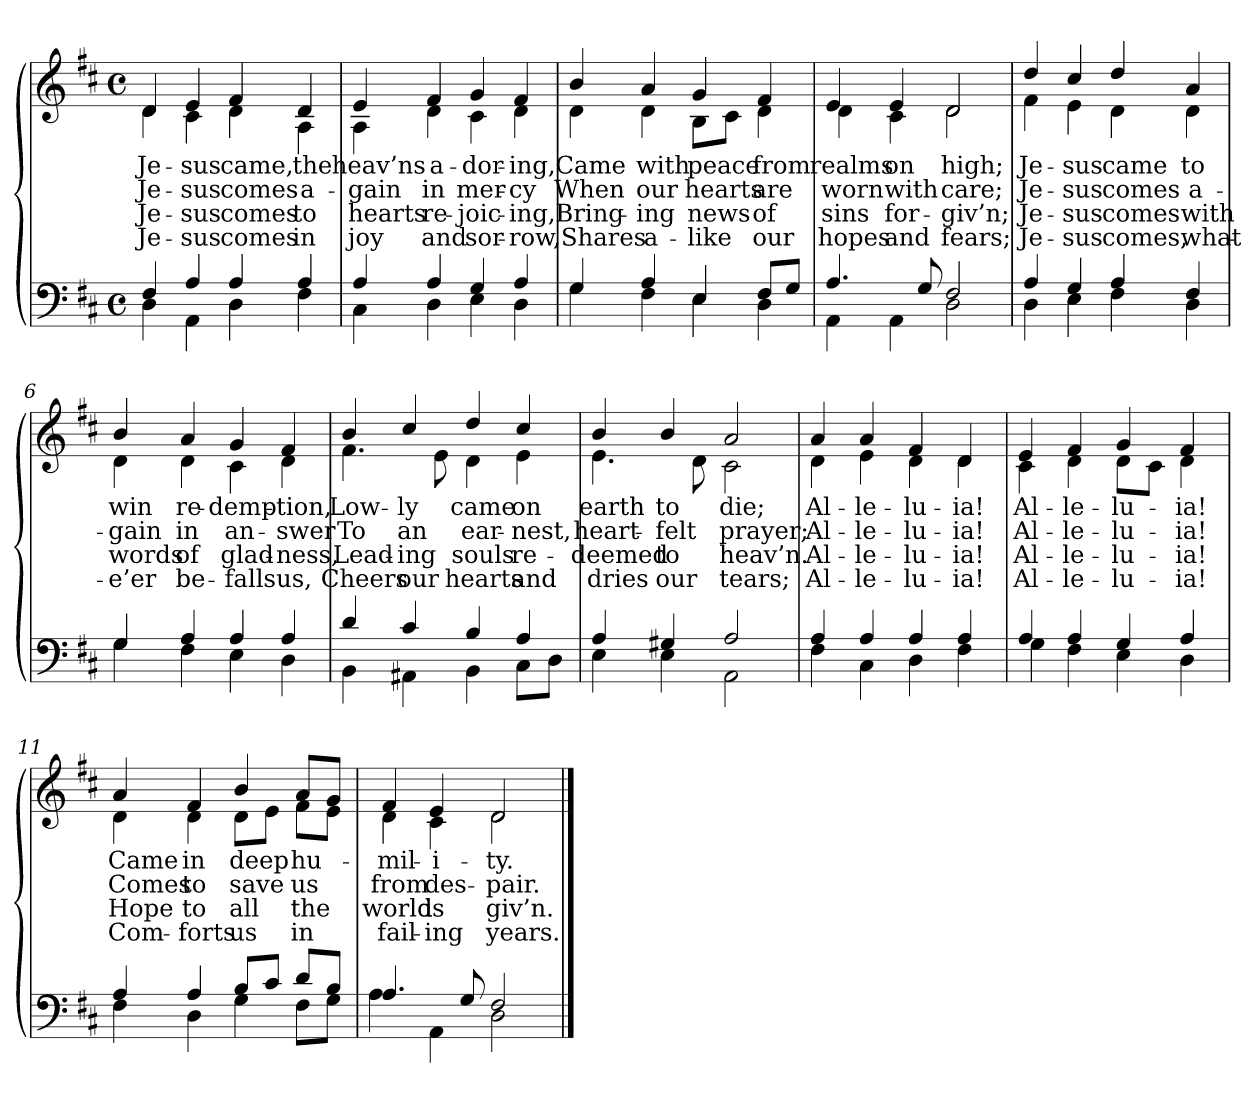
**kern	**kern	**text	**text	**text	**text
*part2	*part1	*part1	*part1	*part1	*part1
*staff2	*staff1	*staff1	*staff1	*staff1	*staff1
*clefF4	*clefG2	*	*	*	*
*k[f#c#]	*k[f#c#]	*	*	*	*
*M4/4	*M4/4	*	*	*	*
*met(c)	*met(c)	*	*	*	*
=1	=1	=1	=1	=1	=1
*^	*	*	*	*	*
!	!	!LO:TX:b:i:t=Verse	!	!	!	!
!	!	!	!LO:LY:b	!LO:LY:b	!LO:LY:b	!LO:LY:b
*	*	*^	*	*	*	*
4F#/	4D\	4d/	4d\	Je-	Je-	Je-	Je-
!	!	!	!	!LO:LY:b	!LO:LY:b	!LO:LY:b	!LO:LY:b
4A/	4AA\	4e/	4c#\	-sus	-sus	-sus	-sus
!	!	!	!	!LO:LY:b	!LO:LY:b	!LO:LY:b	!LO:LY:b
4A/	4D\	4f#/	4d\	came,	comes	comes	comes
!	!	!	!	!LO:LY:b	!LO:LY:b	!LO:LY:b	!LO:LY:b
4A/	4F#\	4d/	4A\	the	a-	to	in
=2	=2	=2	=2	=2	=2	=2	=2
!	!	!	!	!LO:LY:b	!LO:LY:b	!LO:LY:b	!LO:LY:b
4A/	4C#\	4e/	4A\	heav’ns	-gain	hearts	joy
!	!	!	!	!LO:LY:b	!LO:LY:b	!LO:LY:b	!LO:LY:b
4A/	4D\	4f#/	4d\	a-	in	re-	and
!	!	!	!	!LO:LY:b	!LO:LY:b	!LO:LY:b	!LO:LY:b
4G/	4E\	4g/	4c#\	-dor-	mer-	-joic-	sor-
!	!	!	!	!LO:LY:b	!LO:LY:b	!LO:LY:b	!LO:LY:b
4A/	4D\	4f#/	4d\	-ing,	-cy	-ing,	-row,
!!LO:LB:g=z	!!
=3	=3	=3	=3	=3	=3	=3	=3
!	!	!	!	!LO:LY:b	!LO:LY:b	!LO:LY:b	!LO:LY:b
4G/	4G\	4b/	4d\	Came	When	Bring-	Shares
!	!	!	!	!LO:LY:b	!LO:LY:b	!LO:LY:b	!LO:LY:b
4A/	4F#\	4a/	4d\	with	our	-ing	a-
!	!	!	!	!LO:LY:b	!LO:LY:b	!LO:LY:b	!LO:LY:b
4E/	4E\	4g/	8B\L	peace	hearts	news	-like
.	.	.	8c#\J	.	.	.	.
!	!	!	!	!LO:LY:b	!LO:LY:b	!LO:LY:b	!LO:LY:b
8F#/L	4D\	4f#/	4d\	from	are	of	our
8G/J	.	.	.	.	.	.	.
=4	=4	=4	=4	=4	=4	=4	=4
!	!	!	!	!LO:LY:b	!LO:LY:b	!LO:LY:b	!LO:LY:b
4.A/	4AA\	4e/	4d\	realms	worn	sins	hopes
!	!	!	!	!LO:LY:b	!LO:LY:b	!LO:LY:b	!LO:LY:b
.	4AA\	4e/	4c#\	on	with	for-	and
8G/	.	.	.	.	.	.	.
!	!	!	!	!LO:LY:b	!LO:LY:b	!LO:LY:b	!LO:LY:b
2F#/	2D\	2d/	2d\	high;	care;	-giv’n;	fears;
!!LO:LB:g=z	!!
=5	=5	=5	=5	=5	=5	=5	=5
!	!	!	!	!LO:LY:b	!LO:LY:b	!LO:LY:b	!LO:LY:b
4A/	4D\	4dd/	4f#\	Je-	Je-	Je-	Je-
!	!	!	!	!LO:LY:b	!LO:LY:b	!LO:LY:b	!LO:LY:b
4G/	4E\	4cc#/	4e\	-sus	-sus	-sus	-sus
!	!	!	!	!LO:LY:b	!LO:LY:b	!LO:LY:b	!LO:LY:b
4A/	4F#\	4dd/	4d\	came	comes	comes	comes,
!	!	!	!	!LO:LY:b	!LO:LY:b	!LO:LY:b	!LO:LY:b
4F#/	4D\	4a/	4d\	to	a-	with	what-
=6	=6	=6	=6	=6	=6	=6	=6
!	!	!	!	!LO:LY:b	!LO:LY:b	!LO:LY:b	!LO:LY:b
4G/	4G\	4b/	4d\	win	-gain	words	-e’er
!	!	!	!	!LO:LY:b	!LO:LY:b	!LO:LY:b	!LO:LY:b
4A/	4F#\	4a/	4d\	re-	in	of	be-
!	!	!	!	!LO:LY:b	!LO:LY:b	!LO:LY:b	!LO:LY:b
4A/	4E\	4g/	4c#\	-demp-	an-	glad-	-falls
!	!	!	!	!LO:LY:b	!LO:LY:b	!LO:LY:b	!LO:LY:b
4A/	4D\	4f#/	4d\	-tion,	-swer	-ness,	us,
!!LO:LB:g=z	!!
=7	=7	=7	=7	=7	=7	=7	=7
!	!	!	!	!LO:LY:b	!LO:LY:b	!LO:LY:b	!LO:LY:b
4d/	4BB\	4b/	4.f#\	Low-	To	Lead-	Cheers
!	!	!	!	!LO:LY:b	!LO:LY:b	!LO:LY:b	!LO:LY:b
4c#/	4AA#X\	4cc#/	.	-ly	an	-ing	our
.	.	.	8e\	.	.	.	.
!	!	!	!	!LO:LY:b	!LO:LY:b	!LO:LY:b	!LO:LY:b
4B/	4BB\	4dd/	4d\	came	ear-	souls	hearts
!	!	!	!	!LO:LY:b	!LO:LY:b	!LO:LY:b	!LO:LY:b
4A/	8C#\L	4cc#/	4e\	on	-nest,	re-	and
.	8D\J	.	.	.	.	.	.
=8	=8	=8	=8	=8	=8	=8	=8
!	!	!	!	!LO:LY:b	!LO:LY:b	!LO:LY:b	!LO:LY:b
4A/	4E\	4b/	4.e\	earth	heart--	-deemed	dries
!	!	!	!	!LO:LY:b	!LO:LY:b	!LO:LY:b	!LO:LY:b
4G#X/	4E\	4b/	.	to	-felt	to	our
.	.	.	8d\	.	.	.	.
!	!	!	!	!LO:LY:b	!LO:LY:b	!LO:LY:b	!LO:LY:b
2A/	2AA\	2a/	2c#\	die;	prayer;	heav’n.	tears;
!!LO:LB:g=z	!!
=9	=9	=9	=9	=9	=9	=9	=9
!	!	!	!	!LO:LY:b	!LO:LY:b	!LO:LY:b	!LO:LY:b
4A/	4F#\	4a/	4d\	Al-	Al-	Al-	Al-
!	!	!	!	!LO:LY:b	!LO:LY:b	!LO:LY:b	!LO:LY:b
4A/	4C#\	4a/	4e\	-le-	-le-	-le-	-le-
!	!	!	!	!LO:LY:b	!LO:LY:b	!LO:LY:b	!LO:LY:b
4A/	4D\	4f#/	4d\	-lu-	-lu-	-lu-	-lu-
!	!	!	!	!LO:LY:b	!LO:LY:b	!LO:LY:b	!LO:LY:b
4A/	4F#\	4d/	4d\	-ia!	-ia!	-ia!	-ia!
=10	=10	=10	=10	=10	=10	=10	=10
!	!	!	!	!LO:LY:b	!LO:LY:b	!LO:LY:b	!LO:LY:b
4A/	4G\	4e/	4c#\	Al-	Al-	Al-	Al-
!	!	!	!	!LO:LY:b	!LO:LY:b	!LO:LY:b	!LO:LY:b
4A/	4F#\	4f#/	4d\	-le-	-le-	-le-	-le-
!	!	!	!	!LO:LY:b	!LO:LY:b	!LO:LY:b	!LO:LY:b
4G/	4E\	4g/	8d\L	-lu-	-lu-	-lu-	-lu-
.	.	.	8c#\J	.	.	.	.
!	!	!	!	!LO:LY:b	!LO:LY:b	!LO:LY:b	!LO:LY:b
4A/	4D\	4f#/	4d\	-ia!	-ia!	-ia!	-ia!
!!LO:LB:g=z	!!
=11	=11	=11	=11	=11	=11	=11	=11
!	!	!	!	!LO:LY:b	!LO:LY:b	!LO:LY:b	!LO:LY:b
4A/	4F#\	4a/	4d\	Came	Comes	Hope	Com-
!	!	!	!	!LO:LY:b	!LO:LY:b	!LO:LY:b	!LO:LY:b
4A/	4D\	4f#/	4d\	in	to	to	-forts
!	!	!	!	!LO:LY:b	!LO:LY:b	!LO:LY:b	!LO:LY:b
8B/L	4G\	4b/	8d\L	deep	save	all	us
8c#/J	.	.	8e\J	.	.	.	.
!	!	!	!	!LO:LY:b	!LO:LY:b	!LO:LY:b	!LO:LY:b
8d/L	8F#\L	8a/L	8f#\L	hu-	us	the	in
8B/J	8G\J	8g/J	8e\J	.	.	.	.
=12	=12	=12	=12	=12	=12	=12	=12
!	!	!	!	!LO:LY:b	!LO:LY:b	!LO:LY:b	!LO:LY:b
4.A/	4A\	4f#/	4d\	-mil-	from	world	fail-
!	!	!	!	!LO:LY:b	!LO:LY:b	!LO:LY:b	!LO:LY:b
.	4AA\	4e/	4c#\	-i-	des-	is	-ing
8G/	.	.	.	.	.	.	.
!	!	!	!	!LO:LY:b	!LO:LY:b	!LO:LY:b	!LO:LY:b
2F#/	2D\	2d/	2d\	-ty.	-pair.	giv’n.	years.
*v	*v	*	*	*	*	*	*
*	*v	*v	*	*	*	*
==	==	==	==	==	==
*-	*-	*-	*-	*-	*-
